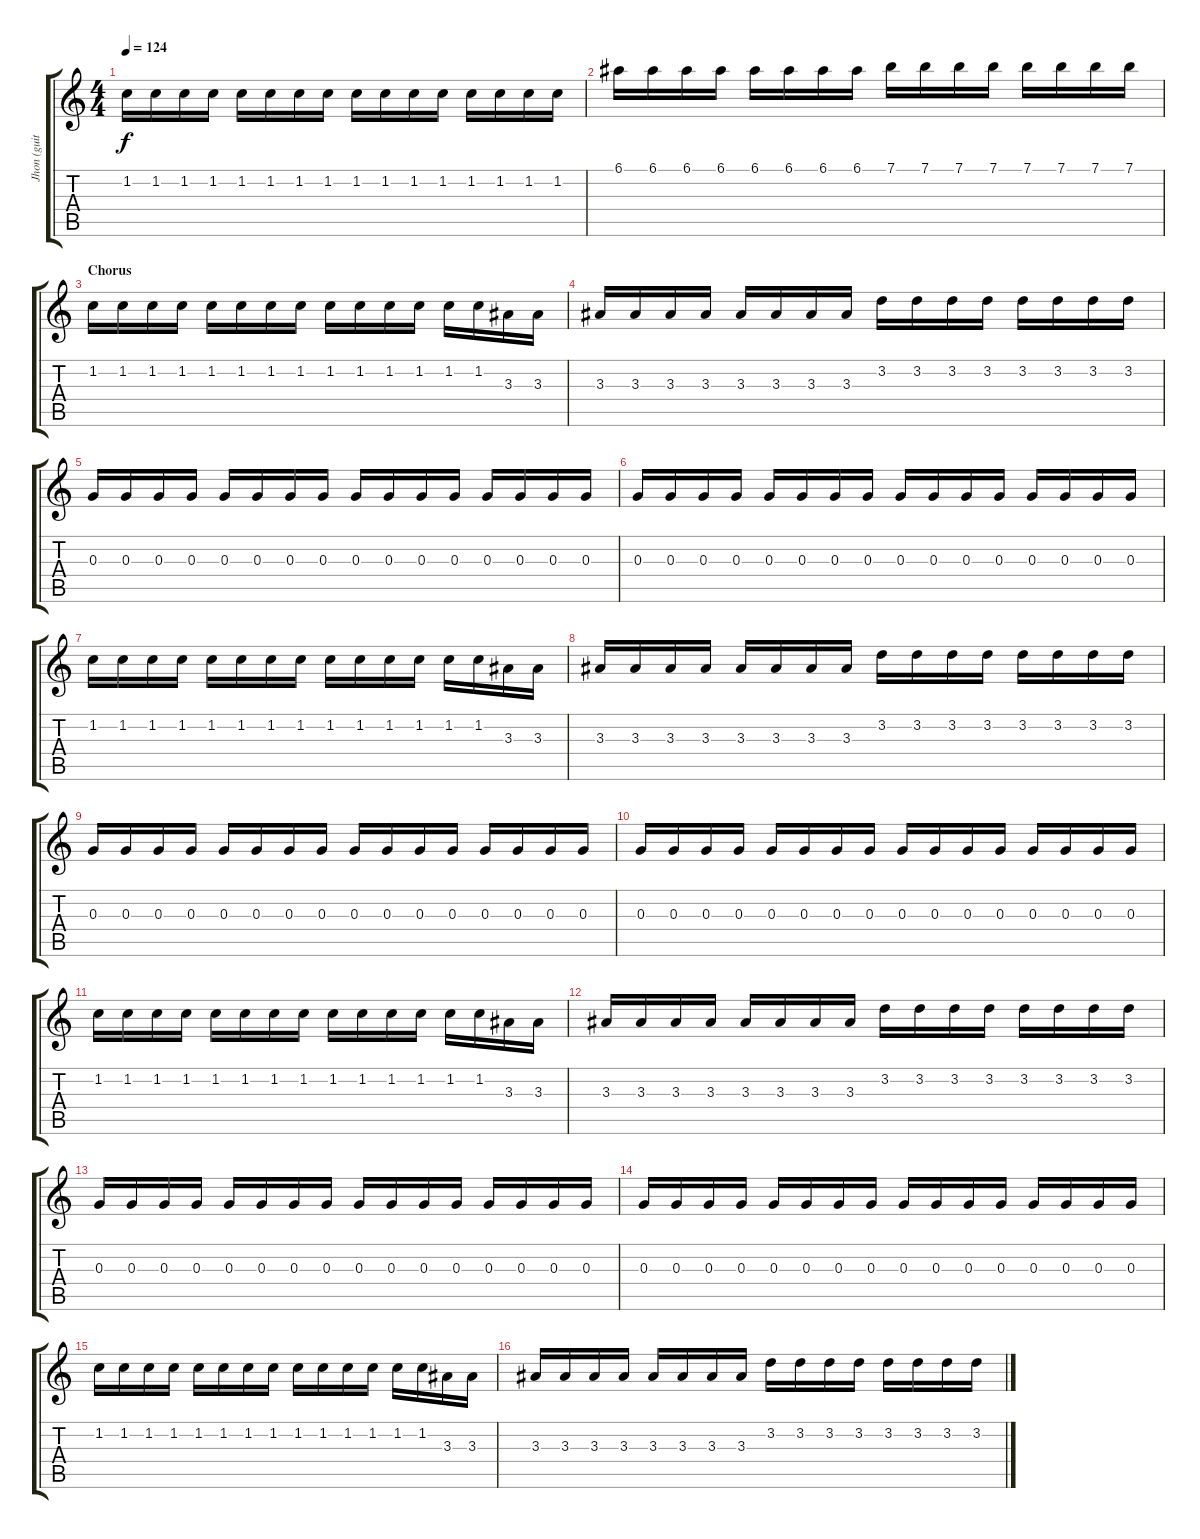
\track ("Jhon (guit. muted)" "Jhon (guit") {instrument electricguitarmuted}
\staff {score tabs}
\tuning (E4 B3 G3 D3 A2 E2) {hide}
\ts (4 4)
\tempo 124
\clef g2
\ks c
1.2.16{dy f} 1.2.16 1.2.16 1.2.16 1.2.16 1.2.16 1.2.16 1.2.16 1.2.16 1.2.16 1.2.16 1.2.16 1.2.16 1.2.16 1.2.16 1.2.16 |
6.1.16 6.1.16 6.1.16 6.1.16 6.1.16 6.1.16 6.1.16 6.1.16 7.1.16 7.1.16 7.1.16 7.1.16 7.1.16 7.1.16 7.1.16 7.1.16 |
\section ("" "Chorus")
1.2.16 1.2.16 1.2.16 1.2.16 1.2.16 1.2.16 1.2.16 1.2.16 1.2.16 1.2.16 1.2.16 1.2.16 1.2.16 1.2.16 3.3.16 3.3.16 |
3.3.16 3.3.16 3.3.16 3.3.16 3.3.16 3.3.16 3.3.16 3.3.16 3.2.16 3.2.16 3.2.16 3.2.16 3.2.16 3.2.16 3.2.16 3.2.16 |
0.3.16 0.3.16 0.3.16 0.3.16 0.3.16 0.3.16 0.3.16 0.3.16 0.3.16 0.3.16 0.3.16 0.3.16 0.3.16 0.3.16 0.3.16 0.3.16 |
0.3.16 0.3.16 0.3.16 0.3.16 0.3.16 0.3.16 0.3.16 0.3.16 0.3.16 0.3.16 0.3.16 0.3.16 0.3.16 0.3.16 0.3.16 0.3.16 |
1.2.16 1.2.16 1.2.16 1.2.16 1.2.16 1.2.16 1.2.16 1.2.16 1.2.16 1.2.16 1.2.16 1.2.16 1.2.16 1.2.16 3.3.16 3.3.16 |
3.3.16 3.3.16 3.3.16 3.3.16 3.3.16 3.3.16 3.3.16 3.3.16 3.2.16 3.2.16 3.2.16 3.2.16 3.2.16 3.2.16 3.2.16 3.2.16 |
0.3.16 0.3.16 0.3.16 0.3.16 0.3.16 0.3.16 0.3.16 0.3.16 0.3.16 0.3.16 0.3.16 0.3.16 0.3.16 0.3.16 0.3.16 0.3.16 |
0.3.16 0.3.16 0.3.16 0.3.16 0.3.16 0.3.16 0.3.16 0.3.16 0.3.16 0.3.16 0.3.16 0.3.16 0.3.16 0.3.16 0.3.16 0.3.16 |
1.2.16 1.2.16 1.2.16 1.2.16 1.2.16 1.2.16 1.2.16 1.2.16 1.2.16 1.2.16 1.2.16 1.2.16 1.2.16 1.2.16 3.3.16 3.3.16 |
3.3.16 3.3.16 3.3.16 3.3.16 3.3.16 3.3.16 3.3.16 3.3.16 3.2.16 3.2.16 3.2.16 3.2.16 3.2.16 3.2.16 3.2.16 3.2.16 |
0.3.16 0.3.16 0.3.16 0.3.16 0.3.16 0.3.16 0.3.16 0.3.16 0.3.16 0.3.16 0.3.16 0.3.16 0.3.16 0.3.16 0.3.16 0.3.16 |
0.3.16 0.3.16 0.3.16 0.3.16 0.3.16 0.3.16 0.3.16 0.3.16 0.3.16 0.3.16 0.3.16 0.3.16 0.3.16 0.3.16 0.3.16 0.3.16 |
1.2.16 1.2.16 1.2.16 1.2.16 1.2.16 1.2.16 1.2.16 1.2.16 1.2.16 1.2.16 1.2.16 1.2.16 1.2.16 1.2.16 3.3.16 3.3.16 |
3.3.16 3.3.16 3.3.16 3.3.16 3.3.16 3.3.16 3.3.16 3.3.16 3.2.16 3.2.16 3.2.16 3.2.16 3.2.16 3.2.16 3.2.16 3.2.16
